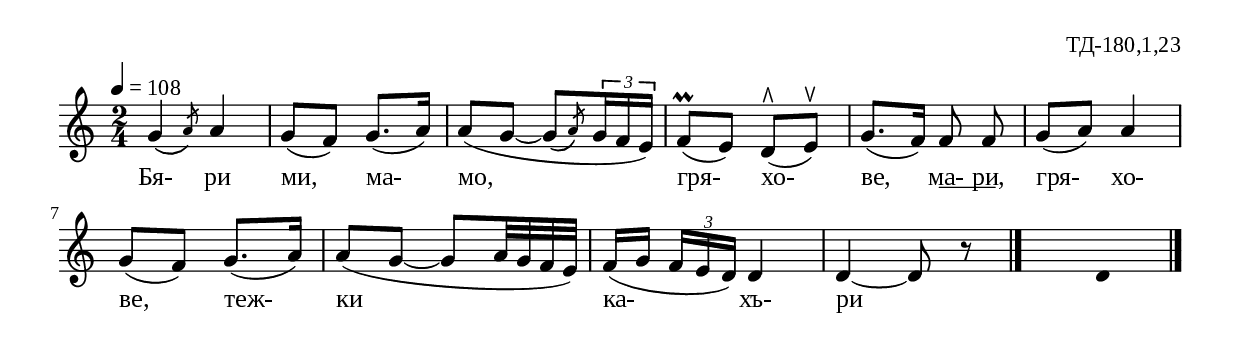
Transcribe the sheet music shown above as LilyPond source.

%{
TD_180_1_23
%}
\include "td-preamble.ly"

\score {
\relative c'' {
 \tempo 4 = 108
  \time 2/4
\afterGrace g4\( { \stdB a8\) \stdE } a4 
 g8( f ) g8.( a16 ) |
 a8( g~ \afterGrace g\( { \stdB a8\) \stdE } \times 2/3 { g16 f e) } | 
f8\prall( e) d^\rtoe( e^\ltoe ) | 
g8.( f16 ) f8\noBeam f | g( a) a4 g8( f) g8.( a16)
 a8[( g~]  g[ a32 g f e])  | 
  f16([ g]  \times 2/3 { f16[ e d)] } d4 | d~ d8 r8 
 \bar "|." 
 s4 \fixB d4 
 \bar "|." 
}
\addlyrics { Бя- ри ми, ма- мо, гря- хо- ве, ма- \startTextSpan ри, \stopTextSpan
гря- хо- ве, теж- ки ка- хъ- ри }
\layout {
  indent = #0
  line-width = 190\mm
  ragged-right=##f
\context {
      \Lyrics
      \consists "Text_spanner_engraver"
      \override TextSpanner #'direction = #DOWN
      \override TextSpanner #'style = #'line    
      \override TextSpanner #'outside-staff-priority = ##f
      \override TextSpanner #'padding = #0.2 % sets the distance of the line from the lyrics
      \override TextSpanner #'bound-details =
      #`((left . ((Y . 0)
                  (padding . 0)
                  (attach-dir . ,LEFT)))
         (left-broken . ((end-on-note . #t)))
         (right . ((Y . 0)
                   (padding . 0)
                   (attach-dir . ,RIGHT))))
    }
  
	}
%
\midi { 
	\context {
		\Score
		tempoWholesPerMinute = #(ly:make-moment 108 4)
		}
	}
}

\header{
%%  title = "Бяри ми, мамо, гряхуве"
  composer = "ТД-180,1,23"
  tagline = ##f
}



